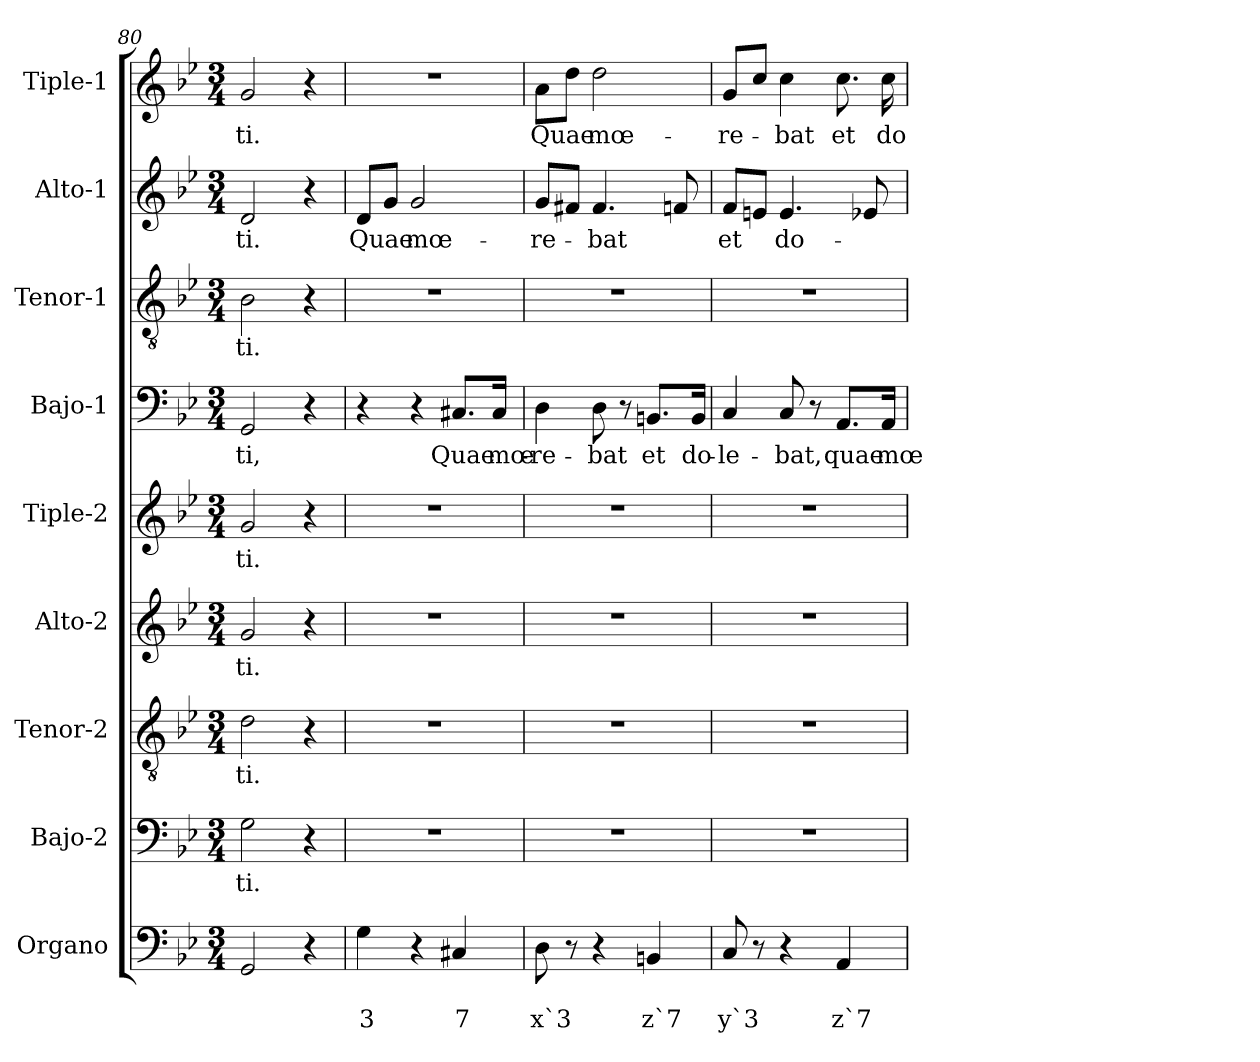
**kern	**text	**text	**kern	**text	**kern	**text	**kern	**text	**kern	**text	**kern	**text	**kern	**text	**kern	**text	**kern	**text
*part9	*part9	*part9	*part8	*part8	*part7	*part7	*part6	*part6	*part5	*part5	*part4	*part4	*part3	*part3	*part2	*part2	*part1	*part1
*staff9	*staff9	*staff9	*staff8	*staff8	*staff7	*staff7	*staff6	*staff6	*staff5	*staff5	*staff4	*staff4	*staff3	*staff3	*staff2	*staff2	*staff1	*staff1
*I"Organo	*	*	*I"Bajo-2	*	*I"Tenor-2	*	*I"Alto-2	*	*I"Tiple-2	*	*I"Bajo-1	*	*I"Tenor-1	*	*I"Alto-1	*	*I"Tiple-1	*
*	*	*	*I'B-2	*	*I'T-2	*	*I'A-2	*	*	*	*I'B1	*	*I'T1	*	*I'A1	*	*	*
*clefF4	*	*	*clefF4	*	*clefGv2	*	*clefG2	*	*clefG2	*	*clefF4	*	*clefGv2	*	*clefG2	*	*clefG2	*
*k[b-e-]	*	*	*k[b-e-]	*	*k[b-e-]	*	*k[b-e-]	*	*k[b-e-]	*	*k[b-e-]	*	*k[b-e-]	*	*k[b-e-]	*	*k[b-e-]	*
*B-:	*	*	*B-:	*	*B-:	*	*B-:	*	*B-:	*	*B-:	*	*B-:	*	*B-:	*	*B-:	*
*M3/4	*	*	*M3/4	*	*M3/4	*	*M3/4	*	*M3/4	*	*M3/4	*	*M3/4	*	*M3/4	*	*M3/4	*
=80	=80	=80	=80	=80	=80	=80	=80	=80	=80	=80	=80	=80	=80	=80	=80	=80	=80	=80
!	!	!	!	!LO:LY:b	!	!	!	!	!	!	!	!	!	!	!	!	!	!
!	!	!	!	!	!	!LO:LY:b	!	!	!	!	!	!	!	!	!	!	!	!
!	!	!	!	!	!	!	!	!LO:LY:b	!	!	!	!	!	!	!	!	!	!
!	!	!	!	!	!	!	!	!	!	!LO:LY:b	!	!	!	!	!	!	!	!
!	!	!	!	!	!	!	!	!	!	!	!	!LO:LY:b	!	!	!	!	!	!
!	!	!	!	!	!	!	!	!	!	!	!	!	!	!LO:LY:b	!	!	!	!
!	!	!	!	!	!	!	!	!	!	!	!	!	!	!	!	!LO:LY:b	!	!
!	!	!	!	!	!	!	!	!	!	!	!	!	!	!	!	!	!	!LO:LY:b
2GG/	.	.	2G\	-ti.	2d\	-ti.	2g/	-ti.	2g/	-ti.	2GG/	-ti,	2B-\	-ti.	2d/	-ti.	2g/	-ti.
4r	.	.	4r	.	4r	.	4r	.	4r	.	4r	.	4r	.	4r	.	4r	.
!!LO:PB:g=z
=81	=81	=81	=81	=81	=81	=81	=81	=81	=81	=81	=81	=81	=81	=81	=81	=81	=81	=81
!	!	!LO:LY:b	!	!	!	!	!	!	!	!	!	!	!	!	!	!	!	!
!	!	!	!	!	!	!	!	!	!	!	!	!	!	!	!	!LO:LY:b	!	!
4G\	.	3	2.r	.	2.r	.	2.r	.	2.r	.	4r	.	2.r	.	8d/L	Quae	2.r	.
.	.	.	.	.	.	.	.	.	.	.	.	.	.	.	8g/J	.	.	.
!	!	!	!	!	!	!	!	!	!	!	!	!	!	!	!	!LO:LY:b	!	!
4r	.	.	.	.	.	.	.	.	.	.	4r	.	.	.	2g/	mœ-	.	.
!	!	!LO:LY:b	!	!	!	!	!	!	!	!	!	!	!	!	!	!	!	!
!	!	!	!	!	!	!	!	!	!	!	!	!LO:LY:b	!	!	!	!	!	!
4C#X/	.	7	.	.	.	.	.	.	.	.	8.C#X/L	Quae	.	.	.	.	.	.
!	!	!	!	!	!	!	!	!	!	!	!	!LO:LY:b	!	!	!	!	!	!
.	.	.	.	.	.	.	.	.	.	.	16C#/Jk	mœ-	.	.	.	.	.	.
=82	=82	=82	=82	=82	=82	=82	=82	=82	=82	=82	=82	=82	=82	=82	=82	=82	=82	=82
!	!	!LO:LY:b	!	!	!	!	!	!	!	!	!	!	!	!	!	!	!	!
!	!	!	!	!	!	!	!	!	!	!	!	!LO:LY:b	!	!	!	!	!	!
!	!	!	!	!	!	!	!	!	!	!	!	!	!	!	!	!LO:LY:b	!	!
!	!	!	!	!	!	!	!	!	!	!	!	!	!	!	!	!	!	!LO:LY:b
8D\	.	x`3	2.r	.	2.r	.	2.r	.	2.r	.	4D\	-re-	2.r	.	8g/L	-re-	8a\L	Quae
8r	.	.	.	.	.	.	.	.	.	.	.	.	.	.	8f#X/J	.	8dd\J	.
!	!	!	!	!	!	!	!	!	!	!	!	!LO:LY:b	!	!	!	!	!	!
!	!	!	!	!	!	!	!	!	!	!	!	!	!	!	!	!LO:LY:b	!	!
!	!	!	!	!	!	!	!	!	!	!	!	!	!	!	!	!	!	!LO:LY:b
4r	.	.	.	.	.	.	.	.	.	.	8D\	-bat	.	.	4.f#/	-bat	2dd\	mœ-
.	.	.	.	.	.	.	.	.	.	.	8r	.	.	.	.	.	.	.
!	!	!LO:LY:b	!	!	!	!	!	!	!	!	!	!	!	!	!	!	!	!
!	!	!	!	!	!	!	!	!	!	!	!	!LO:LY:b	!	!	!	!	!	!
4BBn/	.	z`7	.	.	.	.	.	.	.	.	8.BBn/L	et	.	.	.	.	.	.
.	.	.	.	.	.	.	.	.	.	.	.	.	.	.	8fn/	.	.	.
!	!	!	!	!	!	!	!	!	!	!	!	!LO:LY:b	!	!	!	!	!	!
.	.	.	.	.	.	.	.	.	.	.	16BB/Jk	do-	.	.	.	.	.	.
=83	=83	=83	=83	=83	=83	=83	=83	=83	=83	=83	=83	=83	=83	=83	=83	=83	=83	=83
!	!	!LO:LY:b	!	!	!	!	!	!	!	!	!	!	!	!	!	!	!	!
!	!	!	!	!	!	!	!	!	!	!	!	!LO:LY:b	!	!	!	!	!	!
!	!	!	!	!	!	!	!	!	!	!	!	!	!	!	!	!LO:LY:b	!	!
!	!	!	!	!	!	!	!	!	!	!	!	!	!	!	!	!	!	!LO:LY:b
8C/	.	y`3	2.r	.	2.r	.	2.r	.	2.r	.	4C/	-le-	2.r	.	8f/L	et	8g/L	-re-
8r	.	.	.	.	.	.	.	.	.	.	.	.	.	.	8en/J	.	8cc/J	.
!	!	!	!	!	!	!	!	!	!	!	!	!LO:LY:b	!	!	!	!	!	!
!	!	!	!	!	!	!	!	!	!	!	!	!	!	!	!	!LO:LY:b	!	!
!	!	!	!	!	!	!	!	!	!	!	!	!	!	!	!	!	!	!LO:LY:b
4r	.	.	.	.	.	.	.	.	.	.	8C/	-bat,	.	.	4.e/	do-	4cc\	-bat
.	.	.	.	.	.	.	.	.	.	.	8r	.	.	.	.	.	.	.
!	!	!LO:LY:b	!	!	!	!	!	!	!	!	!	!	!	!	!	!	!	!
!	!	!	!	!	!	!	!	!	!	!	!	!LO:LY:b	!	!	!	!	!	!
!	!	!	!	!	!	!	!	!	!	!	!	!	!	!	!	!	!	!LO:LY:b
4AA/	.	z`7	.	.	.	.	.	.	.	.	8.AA/L	quae	.	.	.	.	8.cc\	et
.	.	.	.	.	.	.	.	.	.	.	.	.	.	.	8e-X/	.	.	.
!	!	!	!	!	!	!	!	!	!	!	!	!LO:LY:b	!	!	!	!	!	!
!	!	!	!	!	!	!	!	!	!	!	!	!	!	!	!	!	!	!LO:LY:b
.	.	.	.	.	.	.	.	.	.	.	16AA/Jk	mœ-	.	.	.	.	16cc\	do-
=	=	=	=	=	=	=	=	=	=	=	=	=	=	=	=	=	=	=
*-	*-	*-	*-	*-	*-	*-	*-	*-	*-	*-	*-	*-	*-	*-	*-	*-	*-	*-
